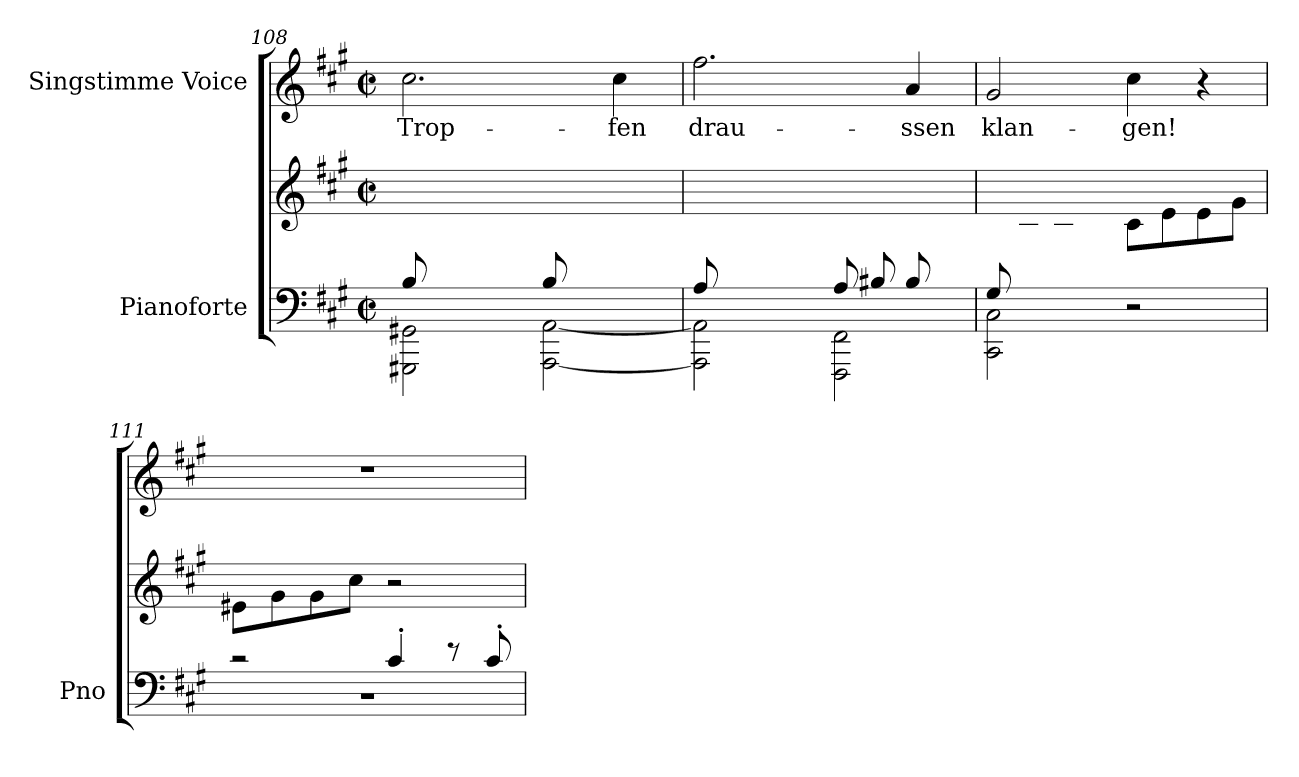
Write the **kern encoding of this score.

**kern	**kern	**kern	**text
*part2	*part2	*part1	*part1
*staff3	*staff2	*staff1	*staff1
*I"Pianoforte	*	*I"Singstimme Voice	*
*I'Pno	*	*	*
*clefF4	*clefG2	*clefG2	*
*k[f#c#g#]	*k[f#c#g#]	*k[f#c#g#]	*
*M2/2	*M2/2	*M2/2	*
*met(c|)	*met(c|)	*met(c|)	*
=108	=108	=108	=108
*^	*	*	*
!	!	!	!	!LO:LY:b
8B/L	2GGG#X\ 2GG#X\	8ryy	2.cc#\	Trop-
4.ryy	.	8e#X\	.	.
.	.	8e#\	.	.
.	.	8b\J	.	.
8B/L	[2AAA\ [<2AA\	8ryy	.	.
4.ryy	.	8e#\	.	.
!	!	!	!	!LO:LY:b
.	.	8e#\	4cc#\	-fen
.	.	8g#X\J	.	.
=109	=109	=109	=109	=109
!	!	!	!	!LO:LY:b
8A/L	2AAA\] 2AA\]	8ryy	2.ff#\	drau-
4.ryy	.	8f#\	.	.
.	.	8f#\	.	.
.	.	8a\J	.	.
8A/L	2FFF#\ 2FF#\	4.ryy	.	.
8B#X/	.	.	.	.
!	!	!	!	!LO:LY:b
8B#/	.	.	4a/	-ssen
8ryy	.	8d#X\J	.	.
!!LO:LB:g=z
=110	=110	=110	=110	=110
!	!	!	!	!LO:LY:b
8G#/L	2CC#\ 2C#\	8ryy	2g#/	klan-
2..ryy	.	8c#\	.	.
.	.	8c#\	.	.
.	.	8e#X\J	.	.
!	!	!	!	!LO:LY:b
.	2r	8c#\L	4cc#\	-gen!
.	.	8e#\	.	.
.	.	8e#\	4r	.
.	.	8g#\J	.	.
=111	=111	=111	=111	=111
2r	1r	8e#X\L	1r	.
.	.	8g#\	.	.
.	.	8g#\	.	.
.	.	8cc#\J	.	.
4c#'>/	.	2r	.	.
8r	.	.	.	.
8c#'>/	.	.	.	.
*v	*v	*	*	*
=	=	=	=
*-	*-	*-	*-
